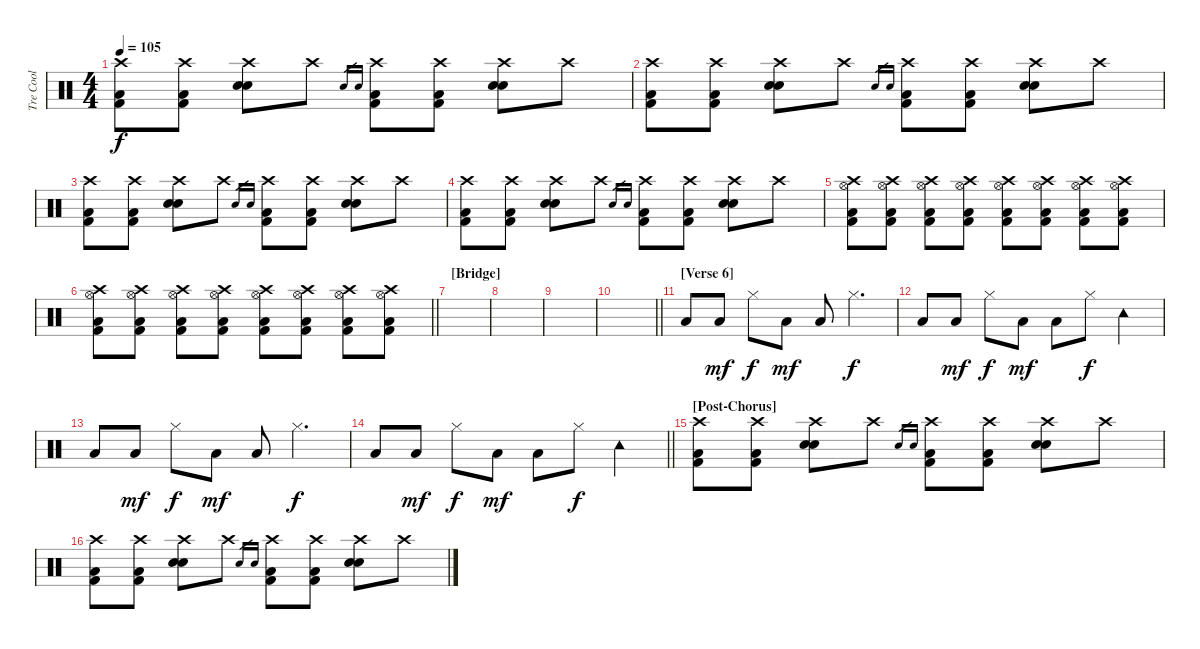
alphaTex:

\track ("Tre Cool" "Tre Cool") {instrument percussion}
\staff {score}
\articulation defaults
\ts (4 4)
\tempo 105
\clef neutral
\ks c
("Crash high (hit)" "Kick (hit) 2" "Low Floor Tom (hit)").8{dy f} ("Crash high (hit)" "Kick (hit) 2" "Low Floor Tom (hit)").8 ("Crash high (hit)" "Electric Snare (hit)" "Electric Snare (hit)").8 "Crash high (hit)".8 "Electric Snare (hit)".16{gr} "Electric Snare (hit)".16{gr} ("Crash high (hit)" "Kick (hit) 2" "Low Floor Tom (hit)").8 ("Crash high (hit)" "Kick (hit) 2" "Low Floor Tom (hit)").8 ("Crash high (hit)" "Electric Snare (hit)" "Electric Snare (hit)").8 "Crash high (hit)".8 |
("Crash high (hit)" "Kick (hit) 2" "Low Floor Tom (hit)").8 ("Crash high (hit)" "Kick (hit) 2" "Low Floor Tom (hit)").8 ("Crash high (hit)" "Electric Snare (hit)" "Electric Snare (hit)").8 "Crash high (hit)".8 "Electric Snare (hit)".16{gr} "Electric Snare (hit)".16{gr} ("Crash high (hit)" "Kick (hit) 2" "Low Floor Tom (hit)").8 ("Crash high (hit)" "Kick (hit) 2" "Low Floor Tom (hit)").8 ("Crash high (hit)" "Electric Snare (hit)" "Electric Snare (hit)").8 "Crash high (hit)".8 |
("Crash high (hit)" "Kick (hit) 2" "Low Floor Tom (hit)").8 ("Crash high (hit)" "Kick (hit) 2" "Low Floor Tom (hit)").8 ("Crash high (hit)" "Electric Snare (hit)" "Electric Snare (hit)").8 "Crash high (hit)".8 "Electric Snare (hit)".16{gr} "Electric Snare (hit)".16{gr} ("Crash high (hit)" "Kick (hit) 2" "Low Floor Tom (hit)").8 ("Crash high (hit)" "Kick (hit) 2" "Low Floor Tom (hit)").8 ("Crash high (hit)" "Electric Snare (hit)" "Electric Snare (hit)").8 "Crash high (hit)".8 |
("Crash high (hit)" "Kick (hit) 2" "Low Floor Tom (hit)").8 ("Crash high (hit)" "Kick (hit) 2" "Low Floor Tom (hit)").8 ("Crash high (hit)" "Electric Snare (hit)" "Electric Snare (hit)").8 "Crash high (hit)".8 "Electric Snare (hit)".16{gr} "Electric Snare (hit)".16{gr} ("Crash high (hit)" "Kick (hit) 2" "Low Floor Tom (hit)").8 ("Crash high (hit)" "Kick (hit) 2" "Low Floor Tom (hit)").8 ("Crash high (hit)" "Electric Snare (hit)" "Electric Snare (hit)").8 "Crash high (hit)".8 |
("Crash high (hit)" "Hi-Hat (open)" "Kick (hit) 2" "Low Floor Tom (hit)").8 ("Crash high (hit)" "Hi-Hat (open)" "Kick (hit) 2" "Low Floor Tom (hit)").8 ("Crash high (hit)" "Hi-Hat (open)" "Kick (hit) 2" "Low Floor Tom (hit)").8 ("Crash high (hit)" "Hi-Hat (open)" "Kick (hit) 2" "Low Floor Tom (hit)").8 ("Crash high (hit)" "Hi-Hat (open)" "Kick (hit) 2" "Low Floor Tom (hit)").8 ("Crash high (hit)" "Hi-Hat (open)" "Kick (hit) 2" "Low Floor Tom (hit)").8 ("Crash high (hit)" "Hi-Hat (open)" "Kick (hit) 2" "Low Floor Tom (hit)").8 ("Crash high (hit)" "Hi-Hat (open)" "Kick (hit) 2" "Low Floor Tom (hit)").8 |
\barLineRight lightlight
("Crash high (hit)" "Hi-Hat (open)" "Kick (hit) 2" "Low Floor Tom (hit)").8 ("Crash high (hit)" "Hi-Hat (open)" "Kick (hit) 2" "Low Floor Tom (hit)").8 ("Crash high (hit)" "Hi-Hat (open)" "Kick (hit) 2" "Low Floor Tom (hit)").8 ("Crash high (hit)" "Hi-Hat (open)" "Kick (hit) 2" "Low Floor Tom (hit)").8 ("Crash high (hit)" "Hi-Hat (open)" "Kick (hit) 2" "Low Floor Tom (hit)").8 ("Crash high (hit)" "Hi-Hat (open)" "Kick (hit) 2" "Low Floor Tom (hit)").8 ("Crash high (hit)" "Hi-Hat (open)" "Kick (hit) 2" "Low Floor Tom (hit)").8 ("Crash high (hit)" "Hi-Hat (open)" "Kick (hit) 2" "Low Floor Tom (hit)").8 |
\section ("" "[Bridge]")
|
|
|
\barLineRight lightlight
|
\section ("" "[Verse 6]")
"Low Floor Tom (hit)".8 "Low Floor Tom (hit)".8{dy mf} "Hi-Hat (closed)".8{dy f} "Low Floor Tom (hit)".8{dy mf} "Low Floor Tom (hit)".8 "Hi-Hat (closed)".4{d dy f} |
"Low Floor Tom (hit)".8 "Low Floor Tom (hit)".8{dy mf} "Hi-Hat (closed)".8{dy f} "Low Floor Tom (hit)".8{dy mf} "Low Floor Tom (hit)".8 "Hi-Hat (closed)".8{dy f} "Tambourine (hit)".4 |
"Low Floor Tom (hit)".8 "Low Floor Tom (hit)".8{dy mf} "Hi-Hat (closed)".8{dy f} "Low Floor Tom (hit)".8{dy mf} "Low Floor Tom (hit)".8 "Hi-Hat (closed)".4{d dy f} |
\barLineRight lightlight "Low Floor Tom (hit)".8 "Low Floor Tom (hit)".8{dy mf} "Hi-Hat (closed)".8{dy f} "Low Floor Tom (hit)".8{dy mf} "Low Floor Tom (hit)".8 "Hi-Hat (closed)".8{dy f} "Tambourine (hit)".4
|
\section ("" "[Post-Chorus]")
("Crash high (hit)" "Kick (hit) 2" "Low Floor Tom (hit)").8 ("Crash high (hit)" "Kick (hit) 2" "Low Floor Tom (hit)").8 ("Crash high (hit)" "Electric Snare (hit)" "Electric Snare (hit)").8 "Crash high (hit)".8 "Electric Snare (hit)".16{gr} "Electric Snare (hit)".16{gr} ("Crash high (hit)" "Kick (hit) 2" "Low Floor Tom (hit)").8 ("Crash high (hit)" "Kick (hit) 2" "Low Floor Tom (hit)").8 ("Crash high (hit)" "Electric Snare (hit)" "Electric Snare (hit)").8 "Crash high (hit)".8 |
("Crash high (hit)" "Kick (hit) 2" "Low Floor Tom (hit)").8 ("Crash high (hit)" "Kick (hit) 2" "Low Floor Tom (hit)").8 ("Crash high (hit)" "Electric Snare (hit)" "Electric Snare (hit)").8 "Crash high (hit)".8 "Electric Snare (hit)".16{gr} "Electric Snare (hit)".16{gr} ("Crash high (hit)" "Kick (hit) 2" "Low Floor Tom (hit)").8 ("Crash high (hit)" "Kick (hit) 2" "Low Floor Tom (hit)").8 ("Crash high (hit)" "Electric Snare (hit)" "Electric Snare (hit)").8 "Crash high (hit)".8
